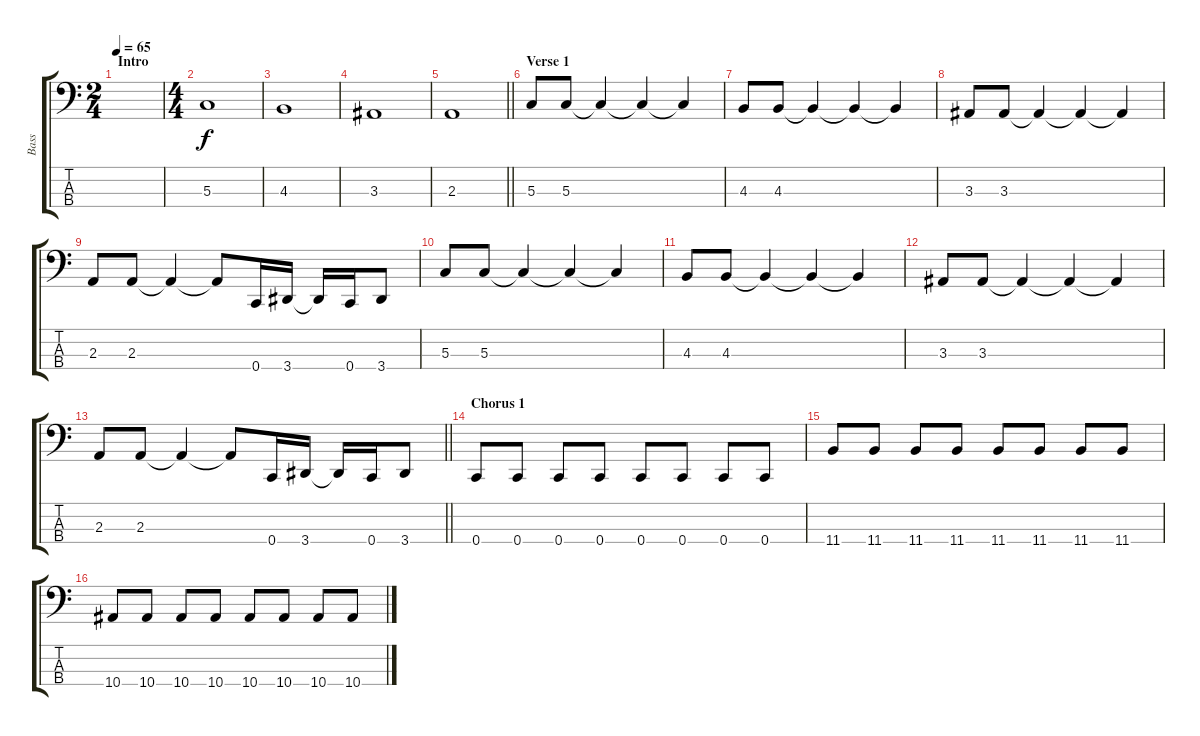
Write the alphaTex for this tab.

\track ("Bass" "Bass") {instrument electricbassfinger}
\staff {score tabs}
\tuning (F2 C2 G1 C1) {hide}
\ts (2 4)
\section ("" "Intro")
\tempo 65
\clef f4
\ks c
|
\ts (4 4)
5.3.1 |
4.3.1 |
3.3.1 |
\barLineRight lightlight
2.3.1 |
\section ("" "Verse 1")
5.3.8 5.3.8 5.3{t}.4 5.3{t}.4 5.3{t}.4 |
4.3.8 4.3.8 4.3{t}.4 4.3{t}.4 4.3{t}.4 |
3.3.8 3.3.8 3.3{t}.4 3.3{t}.4 3.3{t}.4 |
2.3.8 2.3.8 2.3{t}.4 2.3{t}.8 0.4.16 3.4.16 3.4{t}.16 0.4.16 3.4.8 |
5.3.8 5.3.8 5.3{t}.4 5.3{t}.4 5.3{t}.4 |
4.3.8 4.3.8 4.3{t}.4 4.3{t}.4 4.3{t}.4 |
3.3.8 3.3.8 3.3{t}.4 3.3{t}.4 3.3{t}.4 |
\barLineRight lightlight
2.3.8 2.3.8 2.3{t}.4 2.3{t}.8 0.4.16 3.4.16 3.4{t}.16 0.4.16 3.4.8 |
\section ("" "Chorus 1")
0.4.8 0.4.8 0.4.8 0.4.8 0.4.8 0.4.8 0.4.8 0.4.8 |
11.4.8 11.4.8 11.4.8 11.4.8 11.4.8 11.4.8 11.4.8 11.4.8 |
10.4.8 10.4.8 10.4.8 10.4.8 10.4.8 10.4.8 10.4.8 10.4.8
